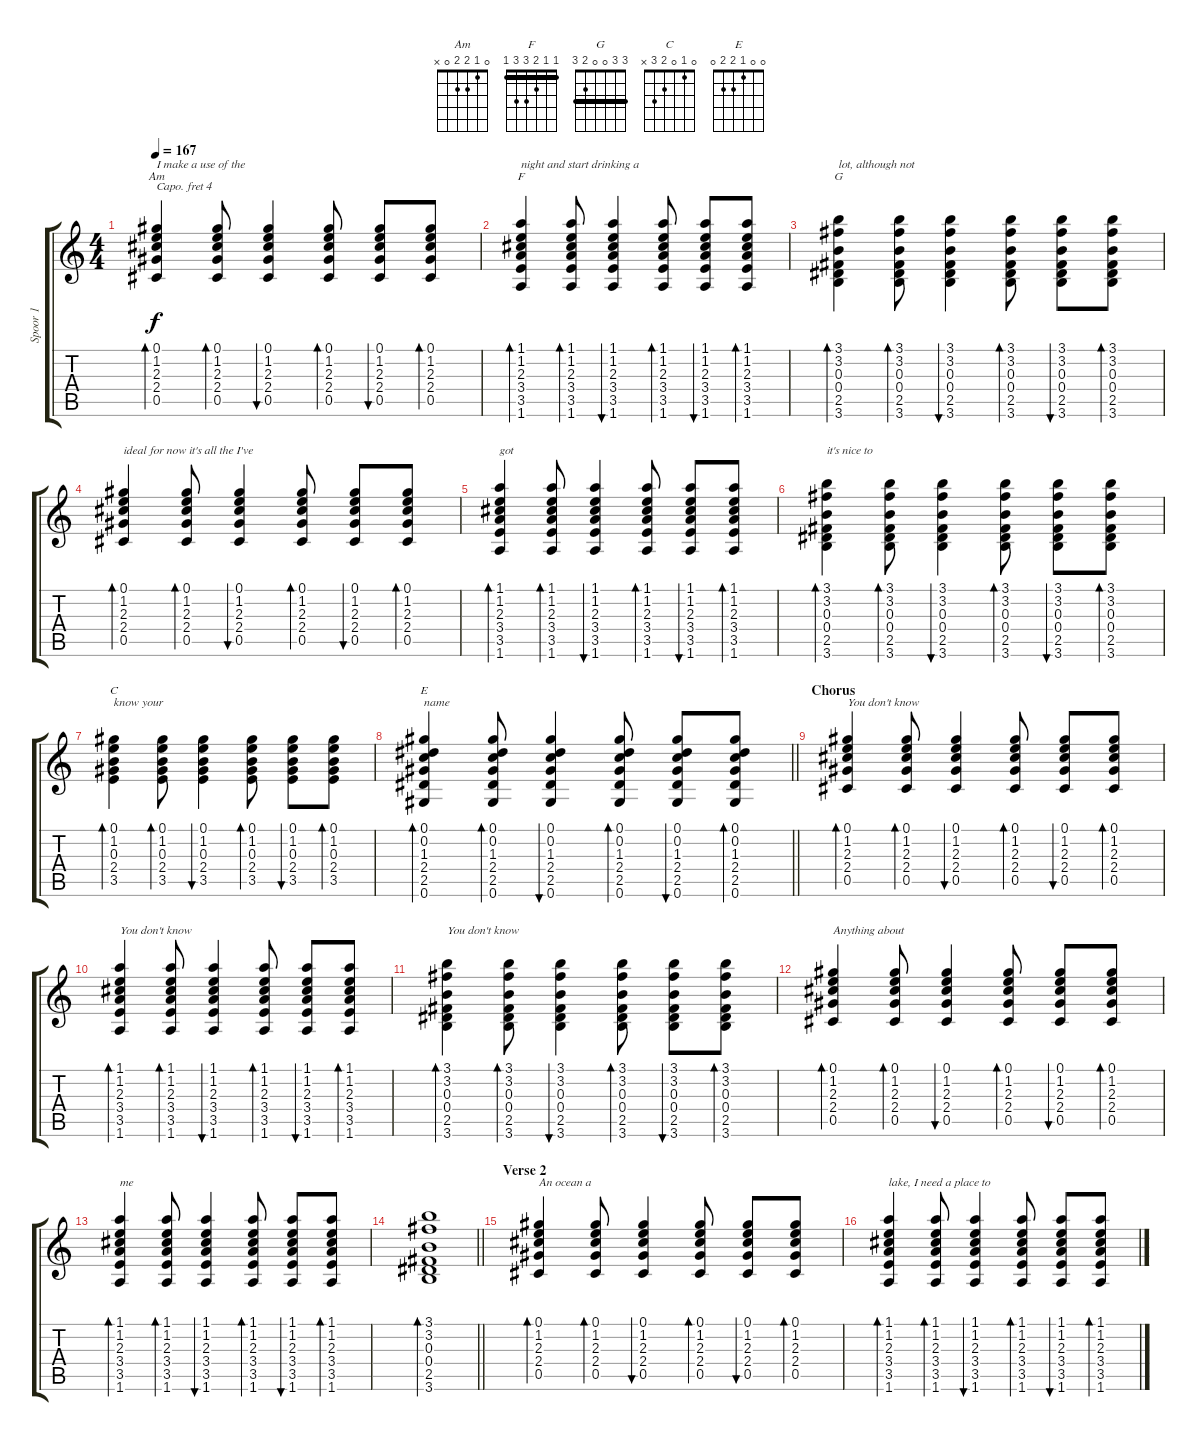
\track ("Spoor 1" "Spoor 1") {instrument acousticguitarsteel}
\staff {score tabs}
\capo 4
\tuning (E4 B3 G3 D3 A2 E2) {hide}
\chord ("Am" 0 1 2 2 0 x)
\chord ("F" 1 1 2 3 3 1) {barre 1}
\chord ("G" 3 3 0 0 2 3) {barre 3}
\chord ("C" 0 1 0 2 3 x)
\chord ("E" 0 0 1 2 2 0)
\ts (4 4)
\tempo 167
\clef g2
\ks c
(0.1 1.2 2.3 2.4 0.5).4{bd 60 ch "Am" txt "I make a use of the" dy f} (0.1 1.2 2.3 2.4 0.5).8{bd 60} (0.1 1.2 2.3 2.4 0.5).4{bu 60} (0.1 1.2 2.3 2.4 0.5).8{bd 60} (0.1 1.2 2.3 2.4 0.5).8{bu 60} (0.1 1.2 2.3 2.4 0.5).8{bd 60} |
(1.1 1.2 2.3 3.4 3.5 1.6).4{bd 60 ch "F" txt "night and start drinking a"} (1.1 1.2 2.3 3.4 3.5 1.6).8{bd 60} (1.1 1.2 2.3 3.4 3.5 1.6).4{bu 60} (1.1 1.2 2.3 3.4 3.5 1.6).8{bd 60} (1.1 1.2 2.3 3.4 3.5 1.6).8{bu 60} (1.1 1.2 2.3 3.4 3.5 1.6).8{bd 60} |
(3.1 3.2 0.3 0.4 2.5 3.6).4{bd 60 ch "G" txt "lot, although not"} (3.1 3.2 0.3 0.4 2.5 3.6).8{bd 60} (3.1 3.2 0.3 0.4 2.5 3.6).4{bu 60} (3.1 3.2 0.3 0.4 2.5 3.6).8{bd 60} (3.1 3.2 0.3 0.4 2.5 3.6).8{bu 60} (3.1 3.2 0.3 0.4 2.5 3.6).8{bd 60} |
(0.1 1.2 2.3 2.4 0.5).4{bd 60 txt "ideal for now it's all the I've"} (0.1 1.2 2.3 2.4 0.5).8{bd 60} (0.1 1.2 2.3 2.4 0.5).4{bu 60} (0.1 1.2 2.3 2.4 0.5).8{bd 60} (0.1 1.2 2.3 2.4 0.5).8{bu 60} (0.1 1.2 2.3 2.4 0.5).8{bd 60} |
(1.1 1.2 2.3 3.4 3.5 1.6).4{bd 60 txt "got"} (1.1 1.2 2.3 3.4 3.5 1.6).8{bd 60} (1.1 1.2 2.3 3.4 3.5 1.6).4{bu 60} (1.1 1.2 2.3 3.4 3.5 1.6).8{bd 60} (1.1 1.2 2.3 3.4 3.5 1.6).8{bu 60} (1.1 1.2 2.3 3.4 3.5 1.6).8{bd 60} |
(3.1 3.2 0.3 0.4 2.5 3.6).4{bd 60 txt "it's nice to"} (3.1 3.2 0.3 0.4 2.5 3.6).8{bd 60} (3.1 3.2 0.3 0.4 2.5 3.6).4{bu 60} (3.1 3.2 0.3 0.4 2.5 3.6).8{bd 60} (3.1 3.2 0.3 0.4 2.5 3.6).8{bu 60} (3.1 3.2 0.3 0.4 2.5 3.6).8{bd 60} |
(0.1 1.2 0.3 2.4 3.5).4{bd 60 ch "C" txt "know your"} (0.1 1.2 0.3 2.4 3.5).8{bd 60} (0.1 1.2 0.3 2.4 3.5).4{bu 60} (0.1 1.2 0.3 2.4 3.5).8{bd 60} (0.1 1.2 0.3 2.4 3.5).8{bu 60} (0.1 1.2 0.3 2.4 3.5).8{bd 60} |
\barLineRight lightlight
(0.1 0.2 1.3 2.4 2.5 0.6).4{bd 60 ch "E" txt "name"} (0.1 0.2 1.3 2.4 2.5 0.6).8{bd 60} (0.1 0.2 1.3 2.4 2.5 0.6).4{bu 60} (0.1 0.2 1.3 2.4 2.5 0.6).8{bd 60} (0.1 0.2 1.3 2.4 2.5 0.6).8{bu 60} (0.1 0.2 1.3 2.4 2.5 0.6).8{bd 60} |
\section ("" "Chorus")
(0.1 1.2 2.3 2.4 0.5).4{bd 60 txt "You don't know" volume 11} (0.1 1.2 2.3 2.4 0.5).8{bd 60} (0.1 1.2 2.3 2.4 0.5).4{bu 60} (0.1 1.2 2.3 2.4 0.5).8{bd 60} (0.1 1.2 2.3 2.4 0.5).8{bu 60} (0.1 1.2 2.3 2.4 0.5).8{bd 60} |
(1.1 1.2 2.3 3.4 3.5 1.6).4{bd 60 txt "You don't know"} (1.1 1.2 2.3 3.4 3.5 1.6).8{bd 60} (1.1 1.2 2.3 3.4 3.5 1.6).4{bu 60} (1.1 1.2 2.3 3.4 3.5 1.6).8{bd 60} (1.1 1.2 2.3 3.4 3.5 1.6).8{bu 60} (1.1 1.2 2.3 3.4 3.5 1.6).8{bd 60} |
(3.1 3.2 0.3 0.4 2.5 3.6).4{bd 60 txt "You don't know"} (3.1 3.2 0.3 0.4 2.5 3.6).8{bd 60} (3.1 3.2 0.3 0.4 2.5 3.6).4{bu 60} (3.1 3.2 0.3 0.4 2.5 3.6).8{bd 60} (3.1 3.2 0.3 0.4 2.5 3.6).8{bu 60} (3.1 3.2 0.3 0.4 2.5 3.6).8{bd 60} |
(0.1 1.2 2.3 2.4 0.5).4{bd 60 txt "Anything about"} (0.1 1.2 2.3 2.4 0.5).8{bd 60} (0.1 1.2 2.3 2.4 0.5).4{bu 60} (0.1 1.2 2.3 2.4 0.5).8{bd 60} (0.1 1.2 2.3 2.4 0.5).8{bu 60} (0.1 1.2 2.3 2.4 0.5).8{bd 60} |
(1.1 1.2 2.3 3.4 3.5 1.6).4{bd 60 txt "me"} (1.1 1.2 2.3 3.4 3.5 1.6).8{bd 60} (1.1 1.2 2.3 3.4 3.5 1.6).4{bu 60} (1.1 1.2 2.3 3.4 3.5 1.6).8{bd 60} (1.1 1.2 2.3 3.4 3.5 1.6).8{bu 60} (1.1 1.2 2.3 3.4 3.5 1.6).8{bd 60} |
\barLineRight lightlight
(3.1 3.2 0.3 0.4 2.5 3.6).1{bd 60} |
\section ("" "Verse 2")
(0.1 1.2 2.3 2.4 0.5).4{bd 60 txt "An ocean a" volume 8} (0.1 1.2 2.3 2.4 0.5).8{bd 60} (0.1 1.2 2.3 2.4 0.5).4{bu 60} (0.1 1.2 2.3 2.4 0.5).8{bd 60} (0.1 1.2 2.3 2.4 0.5).8{bu 60} (0.1 1.2 2.3 2.4 0.5).8{bd 60} |
(1.1 1.2 2.3 3.4 3.5 1.6).4{bd 60 txt "lake, I need a place to"} (1.1 1.2 2.3 3.4 3.5 1.6).8{bd 60} (1.1 1.2 2.3 3.4 3.5 1.6).4{bu 60} (1.1 1.2 2.3 3.4 3.5 1.6).8{bd 60} (1.1 1.2 2.3 3.4 3.5 1.6).8{bu 60} (1.1 1.2 2.3 3.4 3.5 1.6).8{bd 60}
